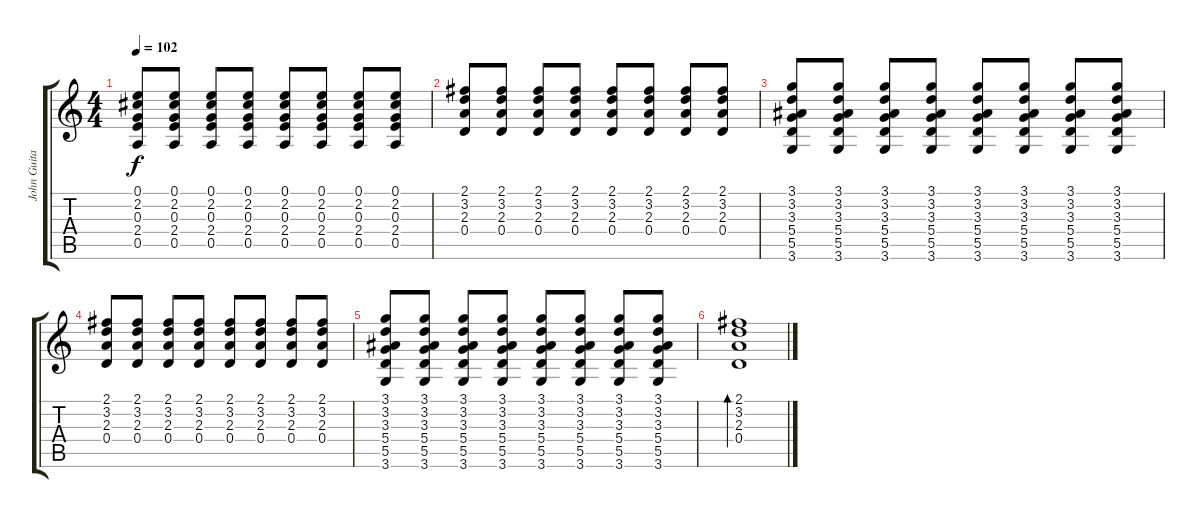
\track ("John Guitar" "John Guita") {instrument acousticguitarsteel}
\staff {score tabs}
\tuning (E4 B3 G3 D3 A2 E2) {hide}
\ts (4 4)
\tempo 102
\clef g2
\ks c
(0.1 2.2 0.3 2.4 0.5).8{dy f} (0.1 2.2 0.3 2.4 0.5).8 (0.1 2.2 0.3 2.4 0.5).8 (0.1 2.2 0.3 2.4 0.5).8 (0.1 2.2 0.3 2.4 0.5).8 (0.1 2.2 0.3 2.4 0.5).8 (0.1 2.2 0.3 2.4 0.5).8 (0.1 2.2 0.3 2.4 0.5).8 |
(2.1 3.2 2.3 0.4).8 (2.1 3.2 2.3 0.4).8 (2.1 3.2 2.3 0.4).8 (2.1 3.2 2.3 0.4).8 (2.1 3.2 2.3 0.4).8 (2.1 3.2 2.3 0.4).8 (2.1 3.2 2.3 0.4).8 (2.1 3.2 2.3 0.4).8 |
(3.1 3.2 3.3 5.4 5.5 3.6).8 (3.1 3.2 3.3 5.4 5.5 3.6).8 (3.1 3.2 3.3 5.4 5.5 3.6).8 (3.1 3.2 3.3 5.4 5.5 3.6).8 (3.1 3.2 3.3 5.4 5.5 3.6).8 (3.1 3.2 3.3 5.4 5.5 3.6).8 (3.1 3.2 3.3 5.4 5.5 3.6).8 (3.1 3.2 3.3 5.4 5.5 3.6).8 |
(2.1 3.2 2.3 0.4).8 (2.1 3.2 2.3 0.4).8 (2.1 3.2 2.3 0.4).8 (2.1 3.2 2.3 0.4).8 (2.1 3.2 2.3 0.4).8 (2.1 3.2 2.3 0.4).8 (2.1 3.2 2.3 0.4).8 (2.1 3.2 2.3 0.4).8 |
(3.1 3.2 3.3 5.4 5.5 3.6).8 (3.1 3.2 3.3 5.4 5.5 3.6).8 (3.1 3.2 3.3 5.4 5.5 3.6).8 (3.1 3.2 3.3 5.4 5.5 3.6).8 (3.1 3.2 3.3 5.4 5.5 3.6).8 (3.1 3.2 3.3 5.4 5.5 3.6).8 (3.1 3.2 3.3 5.4 5.5 3.6).8 (3.1 3.2 3.3 5.4 5.5 3.6).8 |
(2.1 3.2 2.3 0.4).1{bd 60 volume 12}
